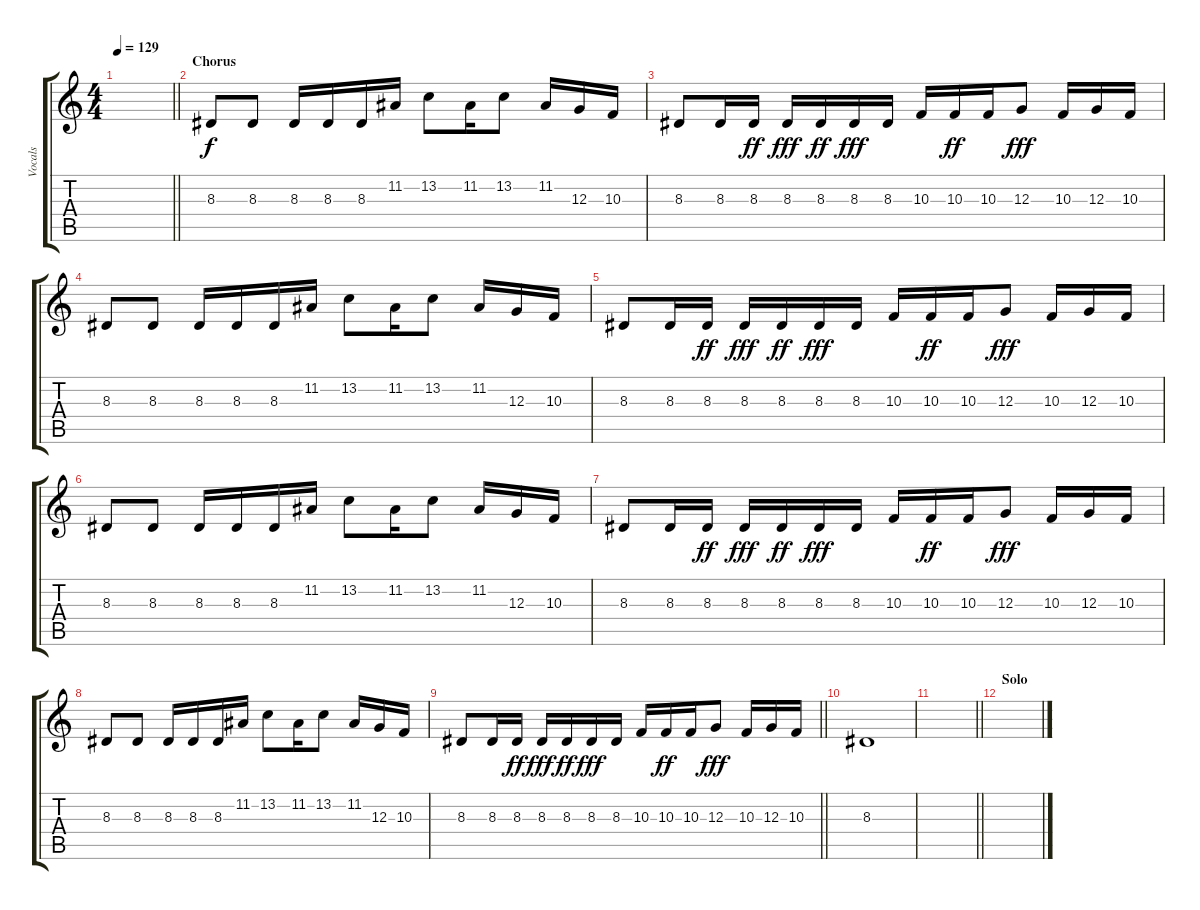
\track ("Vocals" "Vocals") {instrument synthbrass1}
\staff {score tabs}
\tuning (E4 B3 G3 D3 A2 D2) {hide}
\ts (4 4)
\tempo 129
\clef g2
\barLineRight lightlight
\ks c
|
\section ("" "Chorus")
8.3.8 8.3.8 8.3.16 8.3.16 8.3.16 11.2.16 13.2.8 11.2.16 13.2.8 11.2.16 12.3.16 10.3.16 |
8.3.8 8.3.16 8.3.16{dy ff} 8.3.16{dy fff} 8.3.16{dy ff} 8.3.16{dy fff} 8.3.16 10.3.16 10.3.16{dy ff} 10.3.16 12.3.8{dy fff} 10.3.16 12.3.16 10.3.16 |
8.3.8 8.3.8 8.3.16 8.3.16 8.3.16 11.2.16 13.2.8 11.2.16 13.2.8 11.2.16 12.3.16 10.3.16 |
8.3.8 8.3.16 8.3.16{dy ff} 8.3.16{dy fff} 8.3.16{dy ff} 8.3.16{dy fff} 8.3.16 10.3.16 10.3.16{dy ff} 10.3.16 12.3.8{dy fff} 10.3.16 12.3.16 10.3.16 |
8.3.8 8.3.8 8.3.16 8.3.16 8.3.16 11.2.16 13.2.8 11.2.16 13.2.8 11.2.16 12.3.16 10.3.16 |
8.3.8 8.3.16 8.3.16{dy ff} 8.3.16{dy fff} 8.3.16{dy ff} 8.3.16{dy fff} 8.3.16 10.3.16 10.3.16{dy ff} 10.3.16 12.3.8{dy fff} 10.3.16 12.3.16 10.3.16 |
8.3.8 8.3.8 8.3.16 8.3.16 8.3.16 11.2.16 13.2.8 11.2.16 13.2.8 11.2.16 12.3.16 10.3.16 |
\barLineRight lightlight
8.3.8 8.3.16 8.3.16{dy ff} 8.3.16{dy fff} 8.3.16{dy ff} 8.3.16{dy fff} 8.3.16 10.3.16 10.3.16{dy ff} 10.3.16 12.3.8{dy fff} 10.3.16 12.3.16 10.3.16 |
8.3.1 |
\barLineRight lightlight
|
\section ("" "Solo")
